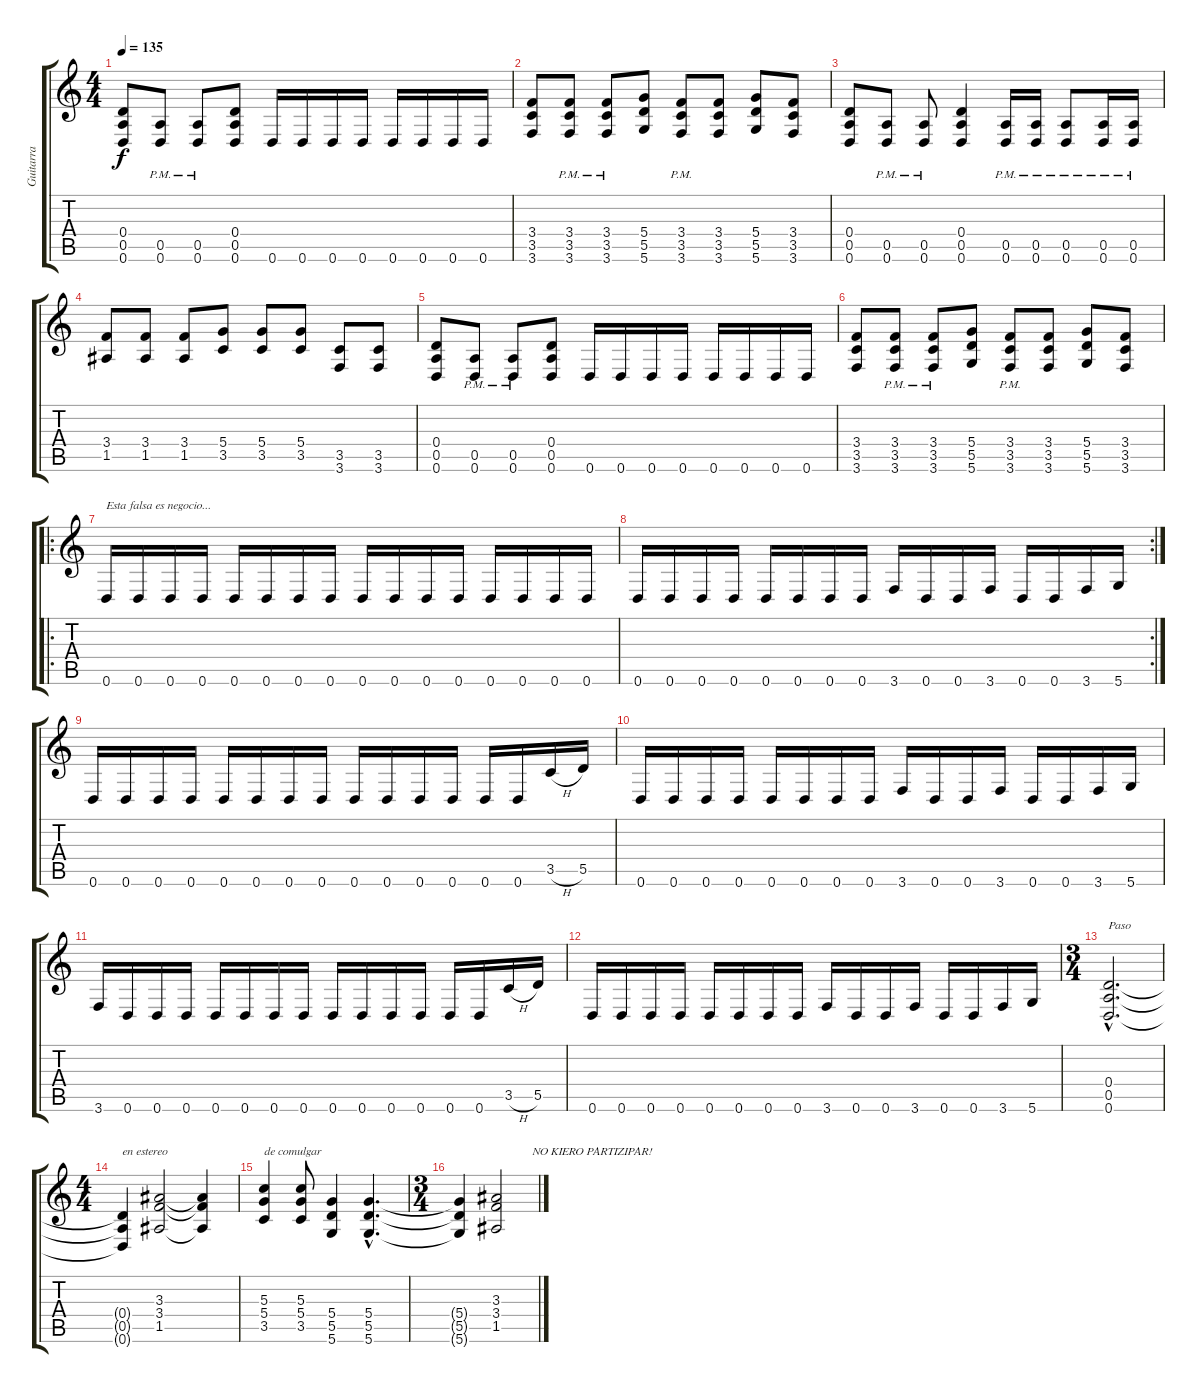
\track ("Guitarra" "Guitarra") {instrument distortionguitar}
\staff {score tabs}
\tuning (E4 B3 G3 D3 A2 D2) {hide}
\ts (4 4)
\tempo 135
\clef g2
\ks c
(0.4 0.5 0.6).8{dy f} (0.5{pm} 0.6{pm}).8 (0.5{pm} 0.6{pm}).8 (0.4 0.5 0.6).8 0.6.16 0.6.16 0.6.16 0.6.16 0.6.16 0.6.16 0.6.16 0.6.16 |
(3.4 3.5 3.6).8 (3.4{pm} 3.5{pm} 3.6{pm}).8 (3.4{pm} 3.5{pm} 3.6{pm}).8 (5.4 5.5 5.6).8 (3.4{pm} 3.5{pm} 3.6{pm}).8 (3.4 3.5 3.6).8 (5.4 5.5 5.6).8 (3.4 3.5 3.6).8 |
(0.4 0.5 0.6).8 (0.5{pm} 0.6{pm}).8 (0.5{pm} 0.6{pm}).8 (0.4 0.5 0.6).4 (0.5{pm} 0.6{pm}).16 (0.5{pm} 0.6{pm}).16 (0.5{pm} 0.6{pm}).8 (0.5{pm} 0.6{pm}).16 (0.5{pm} 0.6{pm}).16 |
(3.4 1.5).8 (3.4 1.5).8 (3.4 1.5).8 (5.4 3.5).8 (5.4 3.5).8 (5.4 3.5).8 (3.5 3.6).8 (3.5 3.6).8 |
(0.4 0.5 0.6).8 (0.5{pm} 0.6{pm}).8 (0.5{pm} 0.6{pm}).8 (0.4 0.5 0.6).8 0.6.16 0.6.16 0.6.16 0.6.16 0.6.16 0.6.16 0.6.16 0.6.16 |
(3.4 3.5 3.6).8 (3.4{pm} 3.5{pm} 3.6{pm}).8 (3.4{pm} 3.5{pm} 3.6{pm}).8 (5.4 5.5 5.6).8 (3.4{pm} 3.5{pm} 3.6{pm}).8 (3.4 3.5 3.6).8 (5.4 5.5 5.6).8 (3.4 3.5 3.6).8 |
\ro
0.6.16{txt "Esta falsa es negocio..."} 0.6.16 0.6.16 0.6.16 0.6.16 0.6.16 0.6.16 0.6.16 0.6.16 0.6.16 0.6.16 0.6.16 0.6.16 0.6.16 0.6.16 0.6.16 |
\rc 2
0.6.16 0.6.16 0.6.16 0.6.16 0.6.16 0.6.16 0.6.16 0.6.16 3.6.16 0.6.16 0.6.16 3.6.16 0.6.16 0.6.16 3.6.16 5.6.16 |
0.6.16 0.6.16 0.6.16 0.6.16 0.6.16 0.6.16 0.6.16 0.6.16 0.6.16 0.6.16 0.6.16 0.6.16 0.6.16 0.6.16 3.5{h}.16 5.5.16 |
0.6.16 0.6.16 0.6.16 0.6.16 0.6.16 0.6.16 0.6.16 0.6.16 3.6.16 0.6.16 0.6.16 3.6.16 0.6.16 0.6.16 3.6.16 5.6.16 |
3.6.16 0.6.16 0.6.16 0.6.16 0.6.16 0.6.16 0.6.16 0.6.16 0.6.16 0.6.16 0.6.16 0.6.16 0.6.16 0.6.16 3.5{h}.16 5.5.16 |
0.6.16 0.6.16 0.6.16 0.6.16 0.6.16 0.6.16 0.6.16 0.6.16 3.6.16 0.6.16 0.6.16 3.6.16 0.6.16 0.6.16 3.6.16 5.6.16 |
\ts (3 4)
(0.4{hac} 0.5{hac} 0.6{hac}).2{d txt "Paso"} |
\ts (4 4)
(0.4{t} 0.5{t} 0.6{t}).4{txt "en estereo"} (3.3 3.4 1.5).2 (3.3{t} 3.4{t} 1.5{t}).4 |
(5.3 5.4 3.5).4{txt "de comulgar"} (5.3 5.4 3.5).8 (5.4 5.5 5.6).4 (5.4{hac} 5.5{hac} 5.6{hac}).4{d} |
\ts (3 4)
(5.4{t} 5.5{t} 5.6{t}).4 (3.3 3.4 1.5).2{txt "            NO KIERO PARTIZIPAR!"}
